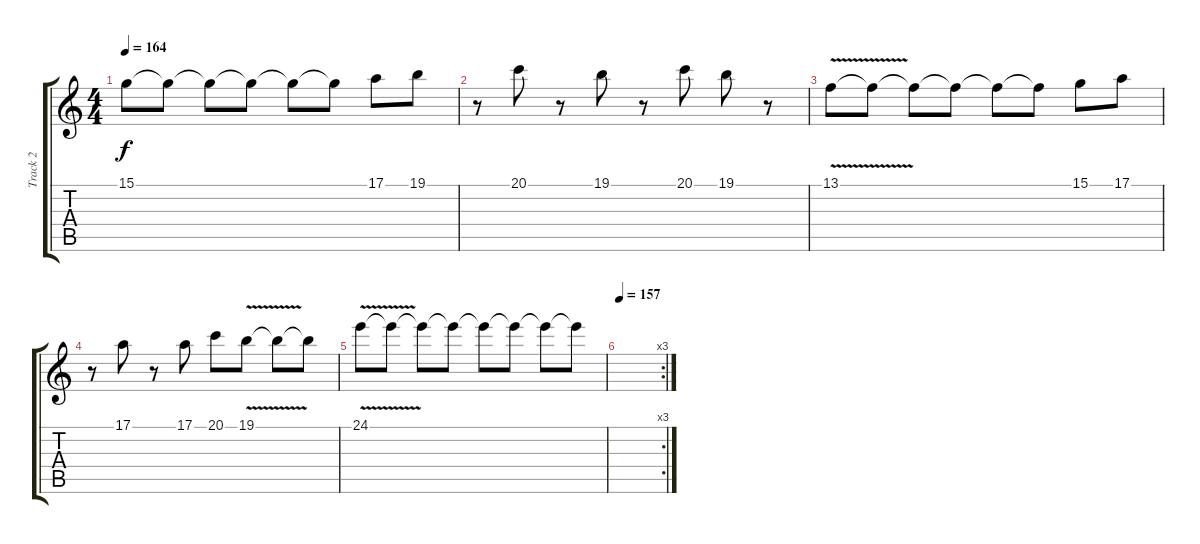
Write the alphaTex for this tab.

\track ("Track 2" "Track 2") {instrument lead5charang}
\staff {score tabs}
\tuning (E4 B3 G3 D3 A2 E2) {hide}
\ts (4 4)
\tempo 164
\clef g2
\ks c
15.1{t}.8{dy f} 15.1{t}.8 15.1{t}.8 15.1{t}.8 15.1{t}.8 15.1{t}.8 17.1.8 19.1.8 |
r.8 20.1.8 r.8 19.1.8 r.8 20.1.8 19.1.8 r.8 |
13.1{v}.8 13.1{t}.8 13.1{t}.8 13.1{t}.8 13.1{t}.8 13.1{t}.8 15.1.8 17.1.8 |
r.8 17.1.8 r.8 17.1.8 20.1.8 19.1{v}.8 19.1{t}.8 19.1{t}.8 |
24.1{v}.8 24.1{t}.8 24.1{t}.8 24.1{t}.8 24.1{t}.8 24.1{t}.8 24.1{t}.8 24.1{t}.8 |
\rc 3
\tempo 157
